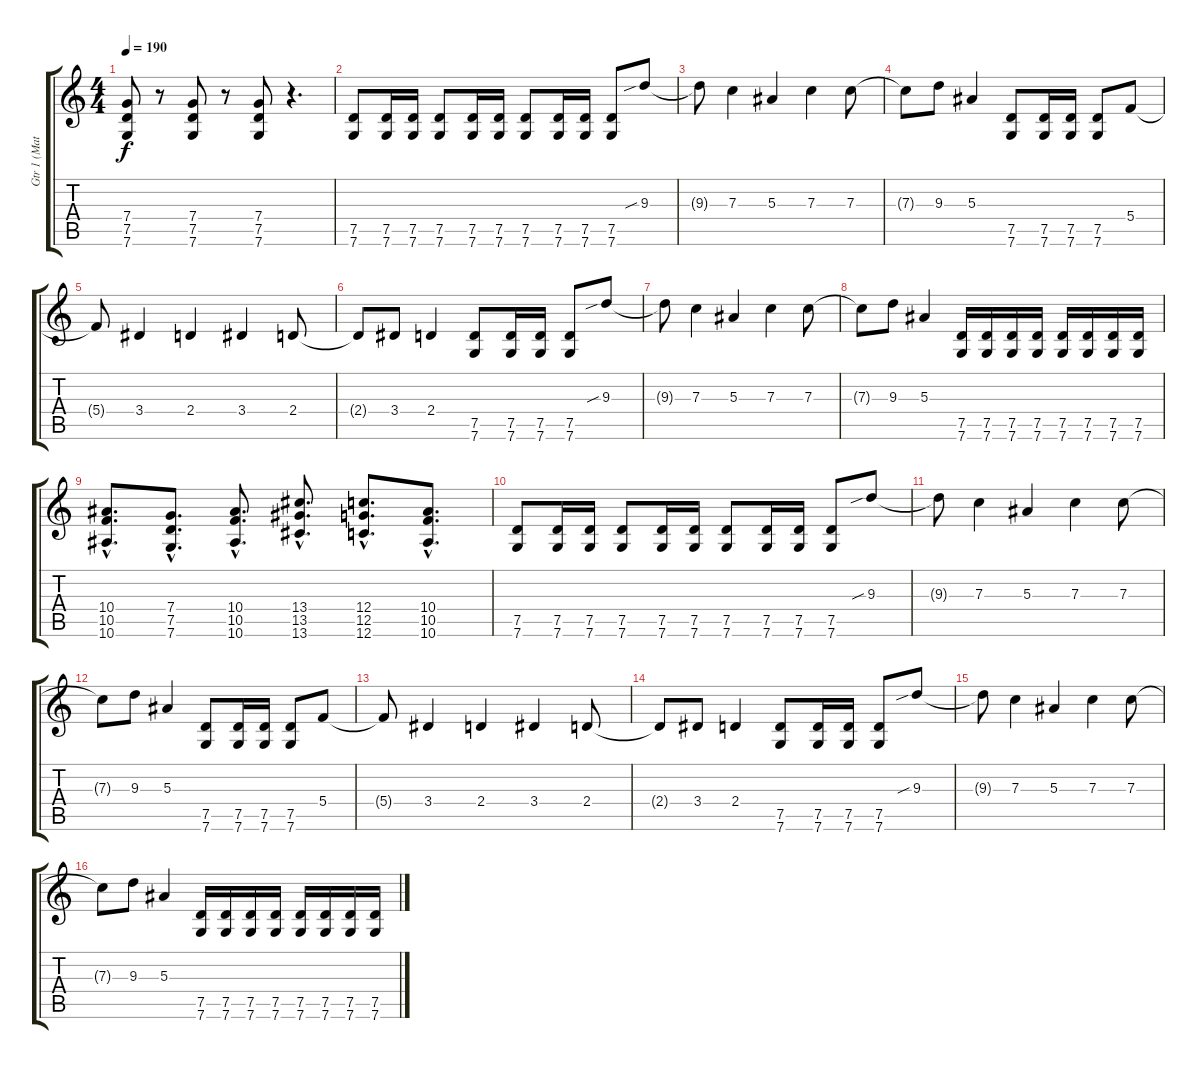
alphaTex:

\track ("Gtr 1 (Matthew Tuck)" "Gtr 1 (Mat") {instrument distortionguitar}
\staff {score tabs}
\tuning (D4 A3 F3 C3 G2 C2) {hide}
\ts (4 4)
\tempo 190
\clef g2
\ks c
(7.4 7.5 7.6).8{dy f} r.8 (7.4 7.5 7.6).8 r.8 (7.4 7.5 7.6).8 r.4{d} |
(7.5 7.6).8 (7.5 7.6).16 (7.5 7.6).16 (7.5 7.6).8 (7.5 7.6).16 (7.5 7.6).16 (7.5 7.6).8 (7.5 7.6).16 (7.5 7.6).16 (7.5 7.6).8 9.3{sib}.8 |
9.3{t}.8 7.3.4 5.3.4 7.3.4 7.3.8 |
7.3{t}.8 9.3.8 5.3.4 (7.5 7.6).8 (7.5 7.6).16 (7.5 7.6).16 (7.5 7.6).8 5.4.8 |
5.4{t}.8 3.4.4 2.4.4 3.4.4 2.4.8 |
2.4{t}.8 3.4.8 2.4.4 (7.5 7.6).8 (7.5 7.6).16 (7.5 7.6).16 (7.5 7.6).8 9.3{sib}.8 |
9.3{t}.8 7.3.4 5.3.4 7.3.4 7.3.8 |
7.3{t}.8 9.3.8 5.3.4 (7.5 7.6).16 (7.5 7.6).16 (7.5 7.6).16 (7.5 7.6).16 (7.5 7.6).16 (7.5 7.6).16 (7.5 7.6).16 (7.5 7.6).16 |
(10.4{hac} 10.5{hac} 10.6{hac}).8{d} (7.4{hac} 7.5{hac} 7.6{hac}).8{d} (10.4{hac} 10.5{hac} 10.6{hac}).8{d} (13.4{hac} 13.5{hac} 13.6{hac}).8{d} (12.4{hac} 12.5{hac} 12.6{hac}).8{d} (10.4{hac} 10.5{hac} 10.6{hac}).8{d} |
(7.5 7.6).8 (7.5 7.6).16 (7.5 7.6).16 (7.5 7.6).8 (7.5 7.6).16 (7.5 7.6).16 (7.5 7.6).8 (7.5 7.6).16 (7.5 7.6).16 (7.5 7.6).8 9.3{sib}.8 |
9.3{t}.8 7.3.4 5.3.4 7.3.4 7.3.8 |
7.3{t}.8 9.3.8 5.3.4 (7.5 7.6).8 (7.5 7.6).16 (7.5 7.6).16 (7.5 7.6).8 5.4.8 |
5.4{t}.8 3.4.4 2.4.4 3.4.4 2.4.8 |
2.4{t}.8 3.4.8 2.4.4 (7.5 7.6).8 (7.5 7.6).16 (7.5 7.6).16 (7.5 7.6).8 9.3{sib}.8 |
9.3{t}.8 7.3.4 5.3.4 7.3.4 7.3.8 |
7.3{t}.8 9.3.8 5.3.4 (7.5 7.6).16 (7.5 7.6).16 (7.5 7.6).16 (7.5 7.6).16 (7.5 7.6).16 (7.5 7.6).16 (7.5 7.6).16 (7.5 7.6).16
